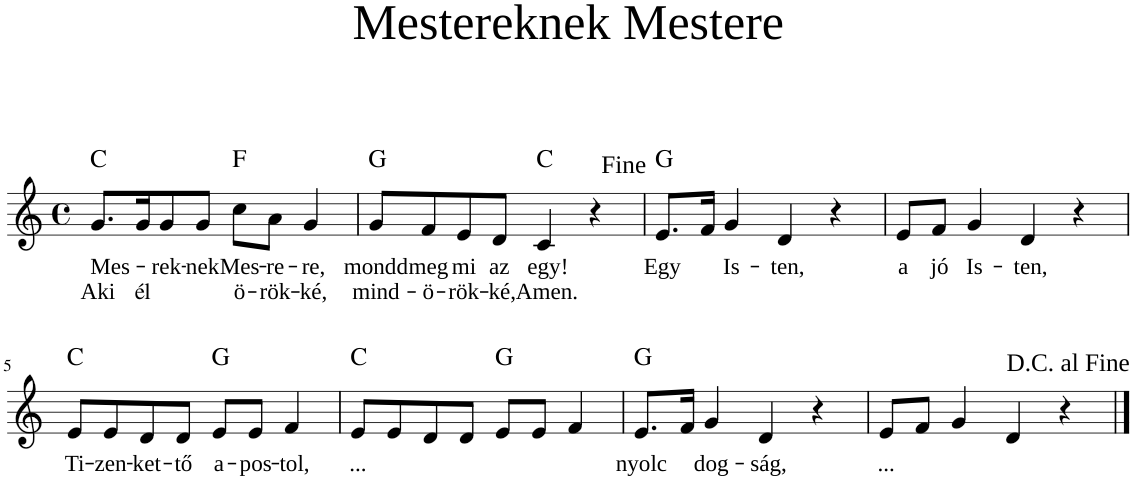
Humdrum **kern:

**kern	**text	**text	**harte
*part1	*part1	*part1	*part1
*staff1	*staff1	*staff1	*
*I"Piano	*	*	*
*I'Pno	*	*	*
*clefG2	*	*	*
*k[]	*	*	*
*M4/4	*	*	*
*met(c)	*	*	*
=1	=1	=1	=1
!	!LO:LY:b	!LO:LY:b	!LO:H:kt=N.C.
8.g/L	Mes-	Aki	N
!	!	!LO:LY:b	!
16g/K	.	él	.
!	!LO:LY:b	!	!
8g/	-rek-	.	.
!	!LO:LY:b	!	!
8g/J	-nek	.	.
!	!LO:LY:b	!LO:LY:b	!LO:H:kt=N.C.
8cc\L	Mes-	ö-	N
!	!LO:LY:b	!LO:LY:b	!
8a\J	-re-	-rök-	.
!	!LO:LY:b	!LO:LY:b	!
4g/	-re,	-ké,	.
=2	=2	=2	=2
!	!LO:LY:b	!LO:LY:b	!LO:H:kt=N.C.
8g/L	mondd	mind-	N
!	!LO:LY:b	!LO:LY:b	!
8f/	meg	-ö-	.
!	!LO:LY:b	!LO:LY:b	!
8e/	mi	-rök-	.
!	!LO:LY:b	!LO:LY:b	!
8d/J	az	-ké,	.
!	!LO:LY:b	!LO:LY:b	!LO:H:kt=N.C.
4c/	egy!	Amen.	N
4r	.	.	.
!LO:TX:a:t=<font face="Times New Roman"/>Fine	!	!	!
=3	=3	=3	=3
!	!LO:LY:b	!	!LO:H:kt=N.C.
8.e/L	Egy	.	N
16f/Jk	.	.	.
!	!LO:LY:b	!	!
4g/	Is-	.	.
!	!LO:LY:b	!	!
4d/	-ten,	.	.
4r	.	.	.
=4	=4	=4	=4
!	!LO:LY:b	!	!
8e/L	a	.	.
!	!LO:LY:b	!	!
8f/J	jó	.	.
!	!LO:LY:b	!	!
4g/	Is-	.	.
!	!LO:LY:b	!	!
4d/	-ten,	.	.
4r	.	.	.
!!LO:LB:g=z
=5	=5	=5	=5
!	!LO:LY:b	!	!LO:H:kt=N.C.
8e/L	Ti-	.	N
!	!LO:LY:b	!	!
8e/	-zen-	.	.
!	!LO:LY:b	!	!
8d/	-ket-	.	.
!	!LO:LY:b	!	!
8d/J	-tő	.	.
!	!LO:LY:b	!	!LO:H:kt=N.C.
8e/L	a-	.	N
!	!LO:LY:b	!	!
8e/J	-pos-	.	.
!	!LO:LY:b	!	!
4f/	-tol,	.	.
=6	=6	=6	=6
!	!LO:LY:b	!	!LO:H:kt=N.C.
8e/L	...	.	N
8e/	.	.	.
8d/	.	.	.
8d/J	.	.	.
!	!	!	!LO:H:kt=N.C.
8e/L	.	.	N
8e/J	.	.	.
4f/	.	.	.
=7	=7	=7	=7
!	!LO:LY:b	!	!LO:H:kt=N.C.
8.e/L	nyolc	.	N
16f/Jk	.	.	.
!	!LO:LY:b	!	!
4g/	-dog-	.	.
!	!LO:LY:b	!	!
4d/	-ság,	.	.
4r	.	.	.
=8	=8	=8	=8
!	!LO:LY:b	!	!
8e/L	...	.	.
8f/J	.	.	.
4g/	.	.	.
4d/	.	.	.
4r	.	.	.
!LO:TX:a:t=<font face="Times New Roman"/>D.C. al Fine	!	!	!
==	==	==	==
*-	*-	*-	*-
